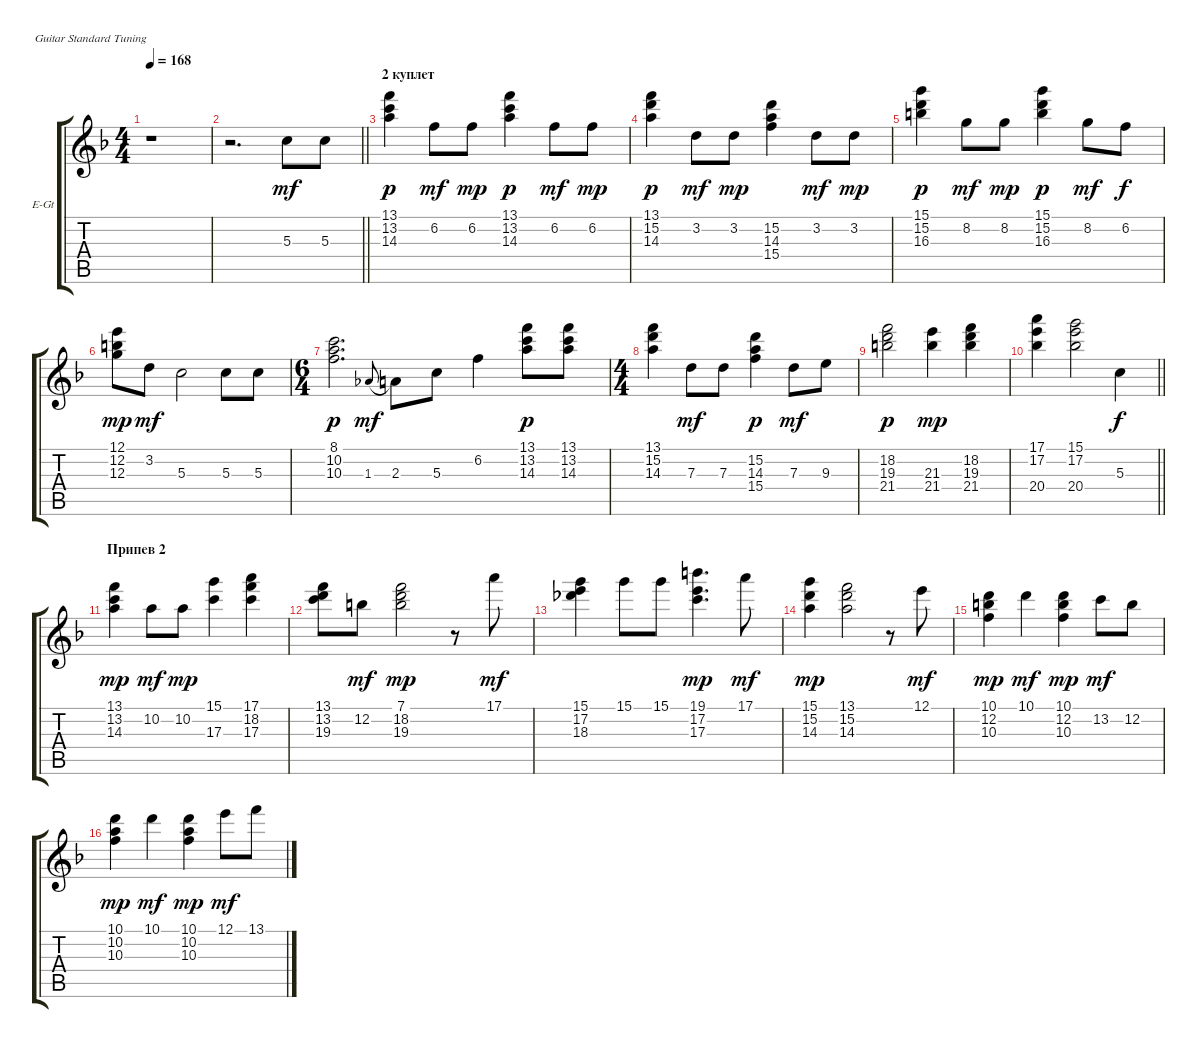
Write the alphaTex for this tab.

\defaultSystemsLayout 4
\bracketExtendMode groupsimilarinstruments
\firstSystemTrackNameOrientation horizontal
\otherSystemsTrackNameOrientation horizontal
\track ("Electric Guitar" "E-Gt") {instrument electricguitarclean}
\staff {score tabs}
\tuning (E4 B3 G3 D3 A2 E2)
\ts (4 4)
\tempo 168
\clef g2
\scale
0.333333
\ks f
r.1{dy mp} |
\scale
0.333333
\barLineRight lightlight
r.2{d} 5.3.8{dy mf} 5.3.8 |
\section ("" "2 куплет")
\scale
0.333333 (13.1 13.2 14.3).4{dy p} 6.2.8{dy mf} 6.2.8{dy mp} (13.2 14.3 13.1).4{dy p} 6.2.8{dy mf} 6.2.8{dy mp} |
\scale
0.333333 (13.1 15.2 14.3).4{dy p} 3.2.8{dy mf} 3.2.8{dy mp} (15.2 14.3 15.4).4 3.2.8{dy mf} 3.2.8{dy mp} |
\scale
0.24498 (15.1 15.2 16.3).4{dy p} 8.2.8{dy mf} 8.2.8{dy mp} (15.1 15.2 16.3).4{dy p} 8.2.8{dy mf} 6.2.8{dy f} |
\scale
0.24498 (12.1 12.2 12.3).8{dy mp} 3.2.8{dy mf} 5.3.2 5.3.8 5.3.8 |
\ts (6 4)
\scale
0.51004 (10.2 8.1 10.3).2{d dy p} 1.3.8{gr onbeat dy mf legatoorigin} 2.3.8 5.3.8 6.2.4 (13.1 13.2 14.3).8{dy p} (13.1 13.2 14.3).8 |
\ts (4 4)
\scale
0.51004 (13.1 15.2 14.3).4 7.3.8{dy mf} 7.3.8 (15.2 14.3 15.4).4{dy p} 7.3.8{dy mf} 9.3.8 |
\scale
0.24498 (18.2 19.3 21.4).2{dy p} (21.3 21.4).4{dy mp} (21.4 19.3 18.2).4 |
\scale
0.24498
\barLineRight lightlight
(17.1 17.2 20.4).4 (17.2 20.4 15.1).2 5.3.4{dy f} |
\section ("" "Припев 2")
\scale
0.333333 (13.1 13.2 14.3).4{dy mp} 10.2.8{dy mf} 10.2.8{dy mp} (15.1 17.3).4 (17.3 18.2 17.1).4 |
\scale
0.333333 (19.3 13.2 13.1).8 12.2.8{dy mf} (7.1 18.2 19.3).2{dy mp} r.8 17.1.8{dy mf} |
\scale
0.333333 (15.1 17.2 18.3).4 15.1.8 15.1.8 (19.1 17.2 17.3).4{d dy mp} 17.1.8{dy mf} |
\scale
0.333333 (15.1 15.2 14.3).4{dy mp} (14.3 15.2 13.1).2 r.8 12.1.8{dy mf} |
\scale
0.333333 (10.3 12.2 10.1).4{dy mp} 10.1.4{dy mf} (10.1 12.2 10.3).4{dy mp} 13.2.8{dy mf} 12.2.8 |
\scale
0.333333 (10.2 10.3 10.1).4{dy mp} 10.1.4{dy mf} (10.1 10.2 10.3).4{dy mp} 12.1.8{dy mf} 13.1.8
